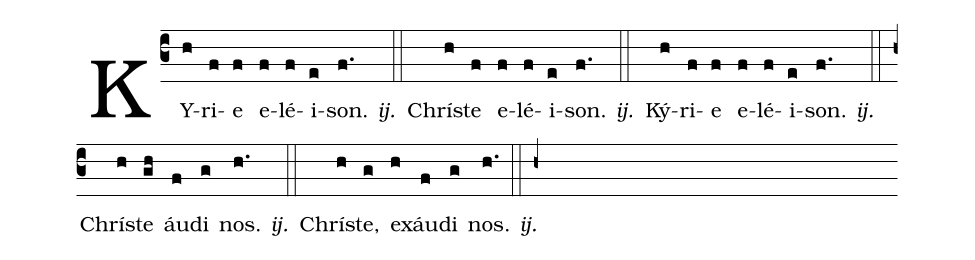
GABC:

%%
(c3)KY(h)ri(f)e(f) e(f)lé(f)i(e)son. <i>ij.</i>(f.) (::)
Chrí(h)ste(f) e(f)lé(f)i(e)son. <i>ij.</i>(f.) (::)
Ký(h)ri(f)e(f) e(f)lé(f)i(e)son. <i>ij.</i>(f.) (::)
Chrí(h)ste(gh) áu(f)di(g) nos. <i>ij.</i>(h.) (::)
Chrí(h)ste,(g) ex(h)áu(f)di(g) nos. <i>ij.</i>(h.) (:: h+)
